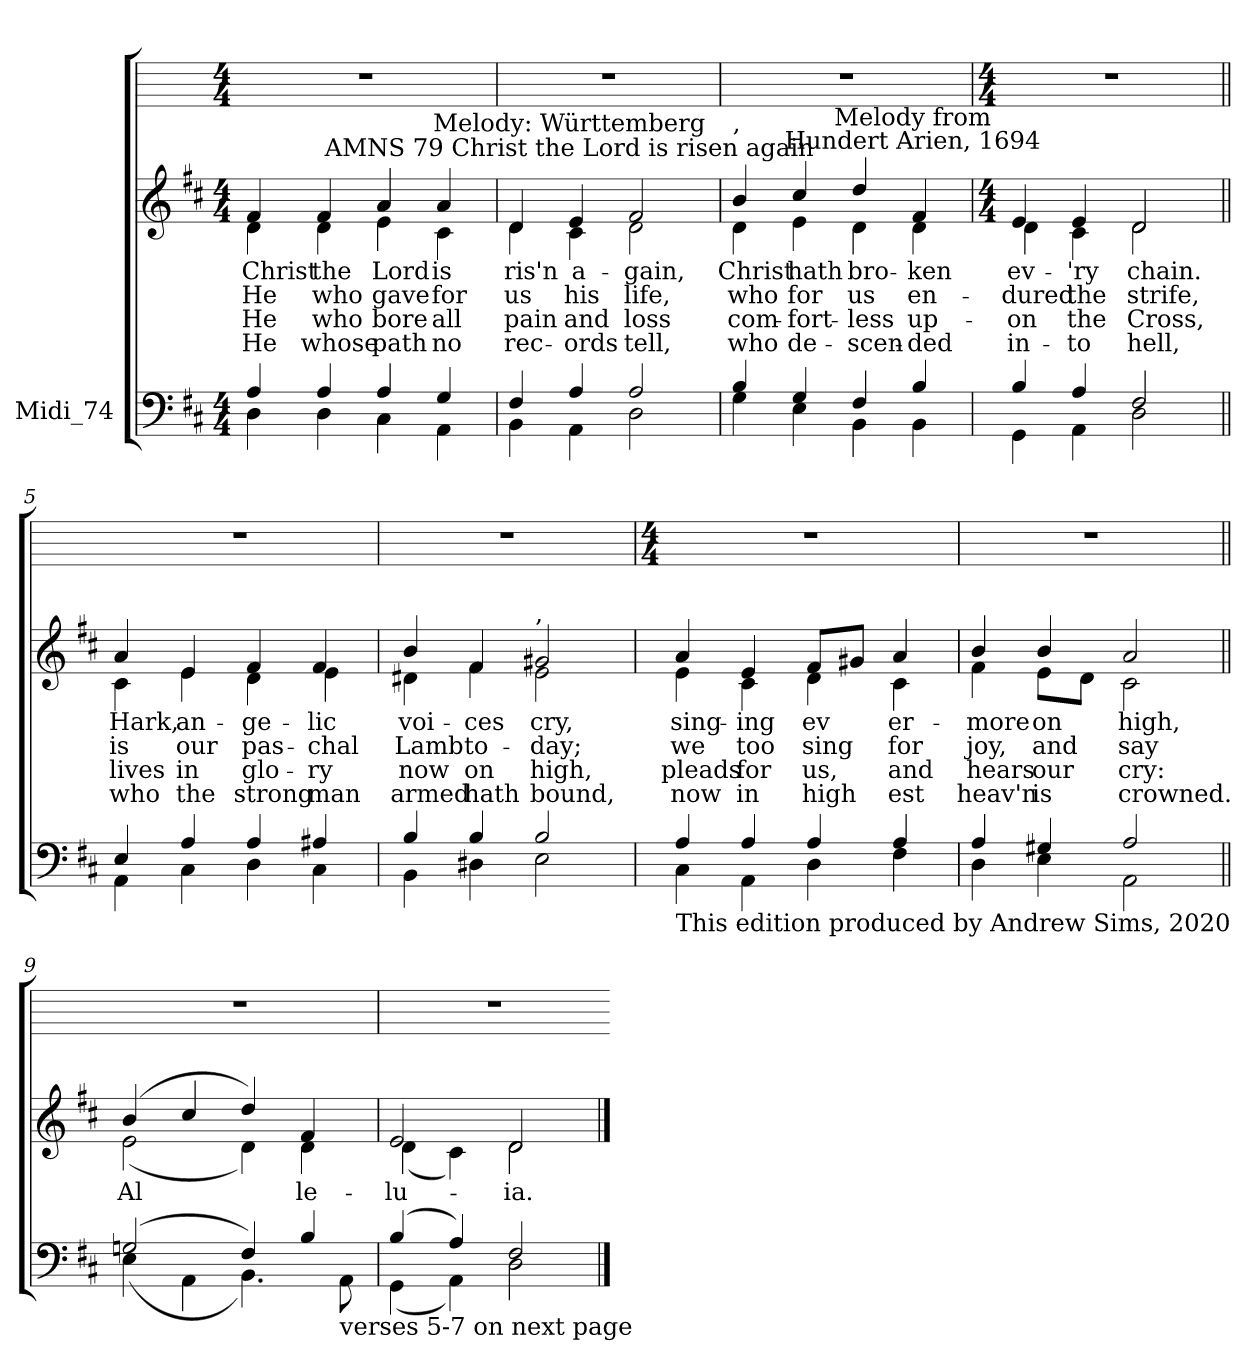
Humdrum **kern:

**kern	**kern	**text	**text	**text	**text	**kern
*part3	*part2	*part2	*part2	*part2	*part2	*part1
*staff3	*staff2	*staff2	*staff2	*staff2	*staff2	*staff1
*I"Midi_74	*	*	*	*	*	*
*clefF4	*clefG2	*	*	*	*	*
*k[f#c#]	*k[f#c#]	*	*	*	*	*
*D:	*D:	*	*	*	*	*
*M4/4	*M4/4	*	*	*	*	*M4/4
=1	=1	=1	=1	=1	=1	=1
*^	*	*	*	*	*	*
!	!	!LO:TX:a:cj:t=M. Weisse (c. 1480-1534),\ntr. Catherine Winkworth (1827-1878)	!	!	!	!	!
!	!	!	!LO:LY:b	!LO:LY:b	!LO:LY:b	!LO:LY:b	!
*	*	*^	*	*	*	*	*
4A/	4D\	4f#/	4d\	Christ	He	He	He	1r
!	!	!	!	!LO:LY:b	!LO:LY:b	!LO:LY:b	!LO:LY:b	!
4A/	4D\	4f#/	4d\	the	who	who	whose	.
!	!	!	!	!LO:LY:b	!LO:LY:b	!LO:LY:b	!LO:LY:b	!
4A/	4C#\	4a/	4e\	Lord	gave	bore	path	.
!	!	!	!	!LO:LY:b	!LO:LY:b	!LO:LY:b	!LO:LY:b	!
4G/	4AA\	4a/	4c#\	is	for	all	no	.
=2	=2	=2	=2	=2	=2	=2	=2	=2
!	!	!	!	!LO:LY:b	!LO:LY:b	!LO:LY:b	!LO:LY:b	!
4F#/	4BB\	4d/	4d\	ris'n	us	pain	rec-	1r
!	!	!LO:TX:a:cj:t=AMNS 79 Christ the Lord is risen again	!	!	!	!	!	!
!	!	!LO:TX:a:cj:t=Melody&colon; Württemberg	!	!	!	!	!	!
!	!	!	!	!LO:LY:b	!LO:LY:b	!LO:LY:b	!LO:LY:b	!
4A/	4AA\	4e/	4c#\	-a-	-his	and	ords	.
!	!	!	!	!LO:LY:b	!LO:LY:b	!LO:LY:b	!LO:LY:b	!
2A/	2D\	2f#/	2d\	gain,	life,	loss	tell,	.
=3	=3	=3	=3	=3	=3	=3	=3	=3
!	!	!LO:TX:a:t=,	!	!	!	!	!	!
!	!	!	!	!LO:LY:b	!LO:LY:b	!LO:LY:b	!LO:LY:b	!
4B/	4G\	4b/	4d\	Christ	who	com-	-who	1r
!	!	!	!	!LO:LY:b	!LO:LY:b	!LO:LY:b	!LO:LY:b	!
4G/	4E\	4cc#/	4e\	hath	for	fort-	-de-	.
!	!	!	!	!LO:LY:b	!LO:LY:b	!LO:LY:b	!LO:LY:b	!
4F#/	4BB\	4dd/	4d\	-bro-	-us	less	scen-	.
!	!	!LO:TX:a:cj:t=Melody from\nHundert Arien, 1694	!	!	!	!	!	!
!	!	!	!	!LO:LY:b	!LO:LY:b	!LO:LY:b	!LO:LY:b	!
4B/	4BB\	4f#/	4d\	-ken	en-	-up-	-ded	.
!!LO:LB:g=z
=4	=4	=4	=4	=4	=4	=4	=4	=4
*	*	*M4/4	*	*	*	*	*	*M4/4
!	!	!	!	!LO:LY:b	!LO:LY:b	!LO:LY:b	!LO:LY:b	!
4B/	4GG\	4e/	4d\	ev-	-dured	on	in-	1r
!	!	!	!	!LO:LY:b	!LO:LY:b	!LO:LY:b	!LO:LY:b	!
4A/	4AA\	4e/	4c#\	-'ry	the	the	to	.
!	!	!	!	!LO:LY:b	!LO:LY:b	!LO:LY:b	!LO:LY:b	!
2F#/	2D\	2d/	2d\	chain.	strife,	Cross,	hell,	.
=5||	=5||	=5||	=5||	=5||	=5||	=5||	=5||	=5||
!	!	!	!	!LO:LY:b	!LO:LY:b	!LO:LY:b	!LO:LY:b	!
4E/	4AA\	4a/	4c#\	Hark,	is	lives	who	1r
!	!	!	!	!LO:LY:b	!LO:LY:b	!LO:LY:b	!LO:LY:b	!
4A/	4C#\	4e/	4e\	an-	-our	in	the	.
!	!	!	!	!LO:LY:b	!LO:LY:b	!LO:LY:b	!LO:LY:b	!
4A/	4D\	4f#/	4d\	ge-	-pas-	-glo-	-strong	.
!	!	!	!	!LO:LY:b	!LO:LY:b	!LO:LY:b	!LO:LY:b	!
4A#X/	4C#\	4f#/	4e\	lic	chal	ry	man	.
=6	=6	=6	=6	=6	=6	=6	=6	=6
!	!	!	!	!LO:LY:b	!LO:LY:b	!LO:LY:b	!LO:LY:b	!
4B/	4BB\	4b/	4d#X\	voi-	-Lamb	now	armed	1r
!	!	!	!	!LO:LY:b	!LO:LY:b	!LO:LY:b	!LO:LY:b	!
4B/	4D#X\	4f#/	4f#\	ces	to-	-on	hath	.
!	!	!LO:TX:a:t=,	!	!	!	!	!	!
!	!	!	!	!LO:LY:b	!LO:LY:b	!LO:LY:b	!LO:LY:b	!
2B/	2E\	2g#X/	2e\	cry,	day;	high,	bound,	.
!!LO:LB:g=z
=7	=7	=7	=7	=7	=7	=7	=7	=7
*	*	*	*	*	*	*	*	*M4/4
!LO:TX:b:t=This edition produced by Andrew Sims, 2020	!	!	!	!	!	!	!	!
!	!	!	!	!LO:LY:b	!LO:LY:b	!LO:LY:b	!LO:LY:b	!
4A/	4C#\	4a/	4e\	sing-	-we	pleads	now	1r
!	!	!	!	!LO:LY:b	!LO:LY:b	!LO:LY:b	!LO:LY:b	!
4A/	4AA\	4e/	4c#\	ing	too	for	in	.
!	!	!	!	!LO:LY:b	!LO:LY:b	!LO:LY:b	!LO:LY:b	!
4A/	4D\	8f#/L	4d\	ev	sing	us,	high	.
.	.	8g#X/J	.	.	.	.	.	.
!	!	!	!	!LO:LY:b	!LO:LY:b	!LO:LY:b	!LO:LY:b	!
4A/	4F#\	4a/	4c#\	er-	-for	and	est	.
=8	=8	=8	=8	=8	=8	=8	=8	=8
!	!	!	!	!LO:LY:b	!LO:LY:b	!LO:LY:b	!LO:LY:b	!
4A/	4D\	4b/	4f#\	more	joy,	hears	heav'n	1r
!	!	!	!	!LO:LY:b	!LO:LY:b	!LO:LY:b	!LO:LY:b	!
4G#X/	4E\	4b/	8e\L	on	and	our	is	.
.	.	.	8d\J	.	.	.	.	.
!	!	!	!	!LO:LY:b	!LO:LY:b	!LO:LY:b	!LO:LY:b	!
2A/	2AA\	2a/	2c#\	high,	say	cry:	crowned.	.
=9||	=9||	=9||	=9||	=9||	=9||	=9||	=9||	=9||
!	!	!	!	!LO:LY:b	!	!	!	!
(>2Gn/	(<4E\	(>4b/	(<2e\	Al	.	.	.	1r
.	4AA\	4cc#/	.	.	.	.	.	.
4F#/)	4.BB\)	4dd/)	4d\)	.	.	.	.	.
!	!	!	!	!LO:LY:b	!	!	!	!
4B/	.	4f#/	4d\	le-	.	.	.	.
!	!LO:TX:b:t=verses 5-7 on next page	!	!	!	!	!	!	!
.	8AA\	.	.	.	.	.	.	.
=10	=10	=10	=10	=10	=10	=10	=10	=10
!	!	!	!	!LO:LY:b	!	!	!	!
(>4B/	(<4GG\	2e/	(<4d\	-lu-	.	.	.	1r
4A/)	4AA\)	.	4c#\)	.	.	.	.	.
!	!	!	!	!LO:LY:b	!	!	!	!
2F#/	2D\	2d/	2d\	-ia.	.	.	.	.
*v	*v	*	*	*	*	*	*	*
*	*v	*v	*	*	*	*	*
==	==	=	=	=	=	=
*-	*-	*-	*-	*-	*-	*-
